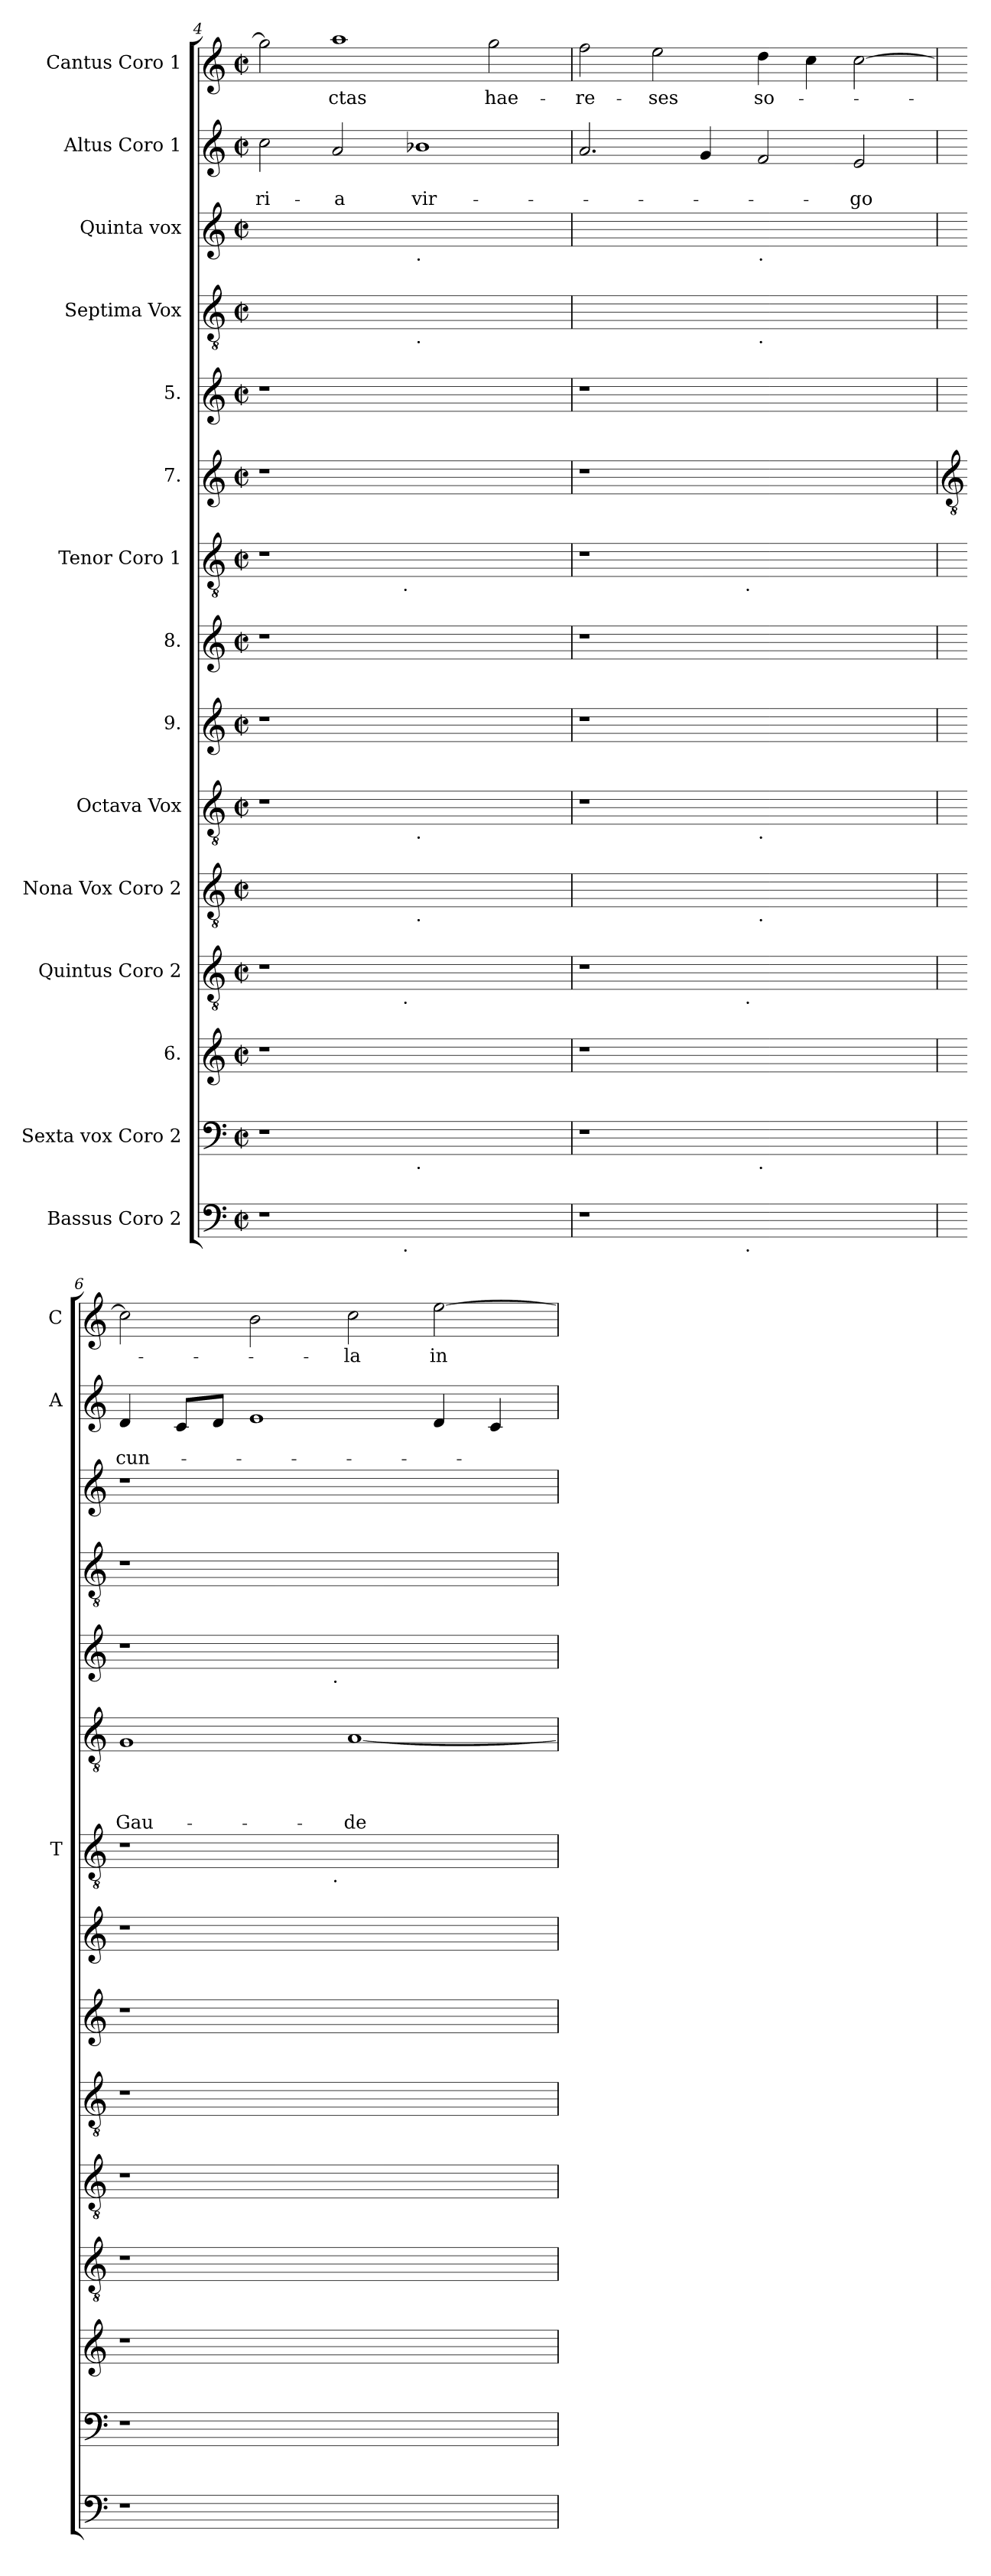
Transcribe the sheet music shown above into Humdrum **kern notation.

**kern	**kern	**kern	**kern	**kern	**kern	**kern	**kern	**kern	**kern	**text	**text	**text	**text	**kern	**kern	**kern	**kern	**text	**text	**kern	**text
*part15	*part14	*part13	*part12	*part11	*part10	*part9	*part8	*part7	*part6	*part6	*part6	*part6	*part6	*part5	*part4	*part3	*part2	*part2	*part2	*part1	*part1
*staff15	*staff14	*staff13	*staff12	*staff11	*staff10	*staff9	*staff8	*staff7	*staff6	*staff6	*staff6	*staff6	*staff6	*staff5	*staff4	*staff3	*staff2	*staff2	*staff2	*staff1	*staff1
*I"Bassus Coro 2	*I"Sexta vox Coro 2	*I"6.	*I"Quintus Coro 2	*I"Nona Vox Coro 2	*I"Octava Vox	*I"9.	*I"8.	*I"Tenor Coro 1	*I"7.	*	*	*	*	*I"5.	*I"Septima Vox	*I"Quinta vox	*I"Altus Coro 1	*	*	*I"Cantus Coro 1	*
*	*	*	*	*	*	*	*	*I'T	*	*	*	*	*	*	*	*	*I'A	*	*	*I'C	*
*clefF4	*clefF4	*clefG2	*clefGv2	*clefGv2	*clefGv2	*clefG2	*clefG2	*clefGv2	*clefG2	*	*	*	*	*clefG2	*clefGv2	*clefG2	*clefG2	*	*	*clefG2	*
*k[]	*k[]	*k[]	*k[]	*k[]	*k[]	*k[]	*k[]	*k[]	*k[]	*	*	*	*	*k[]	*k[]	*k[]	*k[]	*	*	*k[]	*
*C:	*C:	*C:	*C:	*C:	*C:	*C:	*C:	*C:	*C:	*	*	*	*	*C:	*C:	*C:	*C:	*	*	*C:	*
*M2/2	*M2/2	*M2/2	*M2/2	*M2/2	*M2/2	*M2/2	*M2/2	*M2/2	*M2/2	*	*	*	*	*M2/2	*M2/2	*M2/2	*M2/2	*	*	*M2/2	*
*met(c|)	*met(c|)	*met(c|)	*met(c|)	*met(c|)	*met(c|)	*met(c|)	*met(c|)	*met(c|)	*met(c|)	*	*	*	*	*met(c|)	*met(c|)	*met(c|)	*met(c|)	*	*	*met(c|)	*
=4	=4	=4	=4	=4	=4	=4	=4	=4	=4	=4	=4	=4	=4	=4	=4	=4	=4	=4	=4	=4	=4
!	!	!	!	!	!	!	!	!	!	!	!	!	!	!	!	!	!	!	!LO:LY:b	!	!
*^	*	*	*^	*	*	*	*	*^	*	*	*	*	*	*	*	*	*	*	*	*	*
1r	2ryy	1r	1r	1r	2ryy	1ryy	1r	1r	1r	1r	2ryy	1r	.	.	.	.	1r	1ryy	1ryy	2cc\	.	-ri-	2gg\]	.
!	!	!	!	!	!	!	!	!	!	!	!	!	!	!	!	!	!	!	!	!	!	!LO:LY:b	!	!LO:LY:b
.	4...ryy	.	.	.	4...ryy	.	.	.	.	.	4...ryy	.	.	.	.	.	.	.	.	2a/	.	-a	1aa	-ctas
!	!	!	!	!	!	!	!	!	!	!	!LO:TX:b:t=.	!	!	!	!	!	!	!	!	!	!	!	!	!
!	!	!	!	!	!LO:TX:b:t=.	!	!	!	!	!	!	!	!	!	!	!	!	!	!	!	!	!	!	!
!	!LO:TX:b:t=.	!	!	!	!	!	!	!	!	!	!	!	!	!	!	!	!	!	!	!	!	!	!	!
.	1ryy	.	.	.	1ryy	.	.	.	.	.	1ryy	.	.	.	.	.	.	.	.	.	.	.	.	.
!	!	!	!	!	!	!	!	!	!	!	!	!	!	!	!	!	!	!	!LO:TX:b:t=.	!	!	!	!	!
!	!	!	!	!	!	!	!	!	!	!	!	!	!	!	!	!	!	!LO:TX:b:t=.	!	!	!	!	!	!
!	!	!	!	!	!	!	!LO:TX:b:t=.	!	!	!	!	!	!	!	!	!	!	!	!	!	!	!	!	!
!	!	!	!	!	!	!LO:TX:b:t=.	!	!	!	!	!	!	!	!	!	!	!	!	!	!	!	!	!	!
!	!	!LO:TX:b:t=.	!	!	!	!	!	!	!	!	!	!	!	!	!	!	!	!	!	!	!	!	!	!
!	!	!	!	!	!	!	!	!	!	!	!	!	!	!	!	!	!	!	!	!	!	!LO:LY:b	!	!
1ryy	.	1ryy	1ryy	1ryy	.	1ryy	1ryy	1ryy	1ryy	1ryy	.	1ryy	.	.	.	.	1ryy	1ryy	1ryy	1b-X	.	vir-	.	.
!	!	!	!	!	!	!	!	!	!	!	!	!	!	!	!	!	!	!	!	!	!	!	!	!LO:LY:b
.	.	.	.	.	.	.	.	.	.	.	.	.	.	.	.	.	.	.	.	.	.	.	2gg\	hae-
.	32ryy	.	.	.	32ryy	.	.	.	.	.	32ryy	.	.	.	.	.	.	.	.	.	.	.	.	.
=5	=5	=5	=5	=5	=5	=5	=5	=5	=5	=5	=5	=5	=5	=5	=5	=5	=5	=5	=5	=5	=5	=5	=5	=5
!	!	!	!	!	!	!	!	!	!	!	!	!	!	!	!	!	!	!	!	!	!	!	!	!LO:LY:b
1r	2ryy	1r	1r	1r	2ryy	1ryy	1r	1r	1r	1r	2ryy	1r	.	.	.	.	1r	1ryy	1ryy	2.a/	.	.	2ff\	-re-
!	!	!	!	!	!	!	!	!	!	!	!	!	!	!	!	!	!	!	!	!	!	!	!	!LO:LY:b
.	4...ryy	.	.	.	4...ryy	.	.	.	.	.	4...ryy	.	.	.	.	.	.	.	.	.	.	.	2ee\	-ses
.	.	.	.	.	.	.	.	.	.	.	.	.	.	.	.	.	.	.	.	4g/	.	.	.	.
!	!	!	!	!	!	!	!	!	!	!	!LO:TX:b:t=.	!	!	!	!	!	!	!	!	!	!	!	!	!
!	!	!	!	!	!LO:TX:b:t=.	!	!	!	!	!	!	!	!	!	!	!	!	!	!	!	!	!	!	!
!	!LO:TX:b:t=.	!	!	!	!	!	!	!	!	!	!	!	!	!	!	!	!	!	!	!	!	!	!	!
.	1ryy	.	.	.	1ryy	.	.	.	.	.	1ryy	.	.	.	.	.	.	.	.	.	.	.	.	.
!	!	!	!	!	!	!	!	!	!	!	!	!	!	!	!	!	!	!	!LO:TX:b:t=.	!	!	!	!	!
!	!	!	!	!	!	!	!	!	!	!	!	!	!	!	!	!	!	!LO:TX:b:t=.	!	!	!	!	!	!
!	!	!	!	!	!	!	!LO:TX:b:t=.	!	!	!	!	!	!	!	!	!	!	!	!	!	!	!	!	!
!	!	!	!	!	!	!LO:TX:b:t=.	!	!	!	!	!	!	!	!	!	!	!	!	!	!	!	!	!	!
!	!	!LO:TX:b:t=.	!	!	!	!	!	!	!	!	!	!	!	!	!	!	!	!	!	!	!	!	!	!
!	!	!	!	!	!	!	!	!	!	!	!	!	!	!	!	!	!	!	!	!	!	!	!	!LO:LY:b
1ryy	.	1ryy	1ryy	1ryy	.	1ryy	1ryy	1ryy	1ryy	1ryy	.	1ryy	.	.	.	.	1ryy	1ryy	1ryy	2f/	.	.	4dd\	so-
.	.	.	.	.	.	.	.	.	.	.	.	.	.	.	.	.	.	.	.	.	.	.	4cc\	.
!	!	!	!	!	!	!	!	!	!	!	!	!	!	!	!	!	!	!	!	!	!	!LO:LY:b	!	!
.	.	.	.	.	.	.	.	.	.	.	.	.	.	.	.	.	.	.	.	2e/	.	-go	[<2cc\	.
.	32ryy	.	.	.	32ryy	.	.	.	.	.	32ryy	.	.	.	.	.	.	.	.	.	.	.	.	.
*v	*v	*	*	*v	*v	*	*	*	*	*	*	*	*	*	*	*	*	*	*	*	*	*	*	*
!!LO:LB:g=z
=6	=6	=6	=6	=6	=6	=6	=6	=6	=6	=6	=6	=6	=6	=6	=6	=6	=6	=6	=6	=6	=6	=6
*	*	*	*	*	*	*	*	*	*	*clefGv2	*	*	*	*	*	*	*	*	*	*	*	*
*^	*	*	*^	*	*	*	*	*	*	*	*	*	*	*	*	*	*	*	*	*	*	*
!	!	!	!	!	!	!	!	!	!	!	!	!	!	!	!	!LO:LY:b	!	!	!	!	!	!LO:LY:b	!	!
*v	*v	*	*	*v	*v	*	*	*	*	*	*	*	*	*	*	*	*^	*	*	*	*	*	*	*
1r	1r	1r	1r	1r	1r	1r	1r	1r	2ryy	1G	.	.	.	Gau-	1r	2ryy	1r	1r	4d/	.	cun-	2cc\]	.
.	.	.	.	.	.	.	.	.	.	.	.	.	.	.	.	.	.	.	8c/L	.	.	.	.
.	.	.	.	.	.	.	.	.	.	.	.	.	.	.	.	.	.	.	8d/J	.	.	.	.
.	.	.	.	.	.	.	.	.	4...ryy	.	.	.	.	.	.	4...ryy	.	.	1e	.	.	2b\	.
!	!	!	!	!	!	!	!	!	!	!	!	!	!	!	!	!LO:TX:b:t=.	!	!	!	!	!	!	!
!	!	!	!	!	!	!	!	!	!LO:TX:b:t=.	!	!	!	!	!	!	!	!	!	!	!	!	!	!
.	.	.	.	.	.	.	.	.	1ryy	.	.	.	.	.	.	1ryy	.	.	.	.	.	.	.
!	!	!	!	!	!	!	!	!	!	!	!	!	!	!LO:LY:b	!	!	!	!	!	!	!	!	!LO:LY:b
1ryy	1ryy	1ryy	1ryy	1ryy	1ryy	1ryy	1ryy	1ryy	.	[<1A	.	.	.	-de	1ryy	.	1ryy	1ryy	.	.	.	2cc\	-la
!	!	!	!	!	!	!	!	!	!	!	!	!	!	!	!	!	!	!	!	!	!	!	!LO:LY:b
.	.	.	.	.	.	.	.	.	.	.	.	.	.	.	.	.	.	.	4d/	.	.	[>2ee\	in-
.	.	.	.	.	.	.	.	.	.	.	.	.	.	.	.	.	.	.	4c/	.	.	.	.
.	.	.	.	.	.	.	.	.	32ryy	.	.	.	.	.	.	32ryy	.	.	.	.	.	.	.
*	*	*	*	*	*	*	*	*v	*v	*	*	*	*	*	*v	*v	*	*	*	*	*	*	*
=	=	=	=	=	=	=	=	=	=	=	=	=	=	=	=	=	=	=	=	=	=
*-	*-	*-	*-	*-	*-	*-	*-	*-	*-	*-	*-	*-	*-	*-	*-	*-	*-	*-	*-	*-	*-
